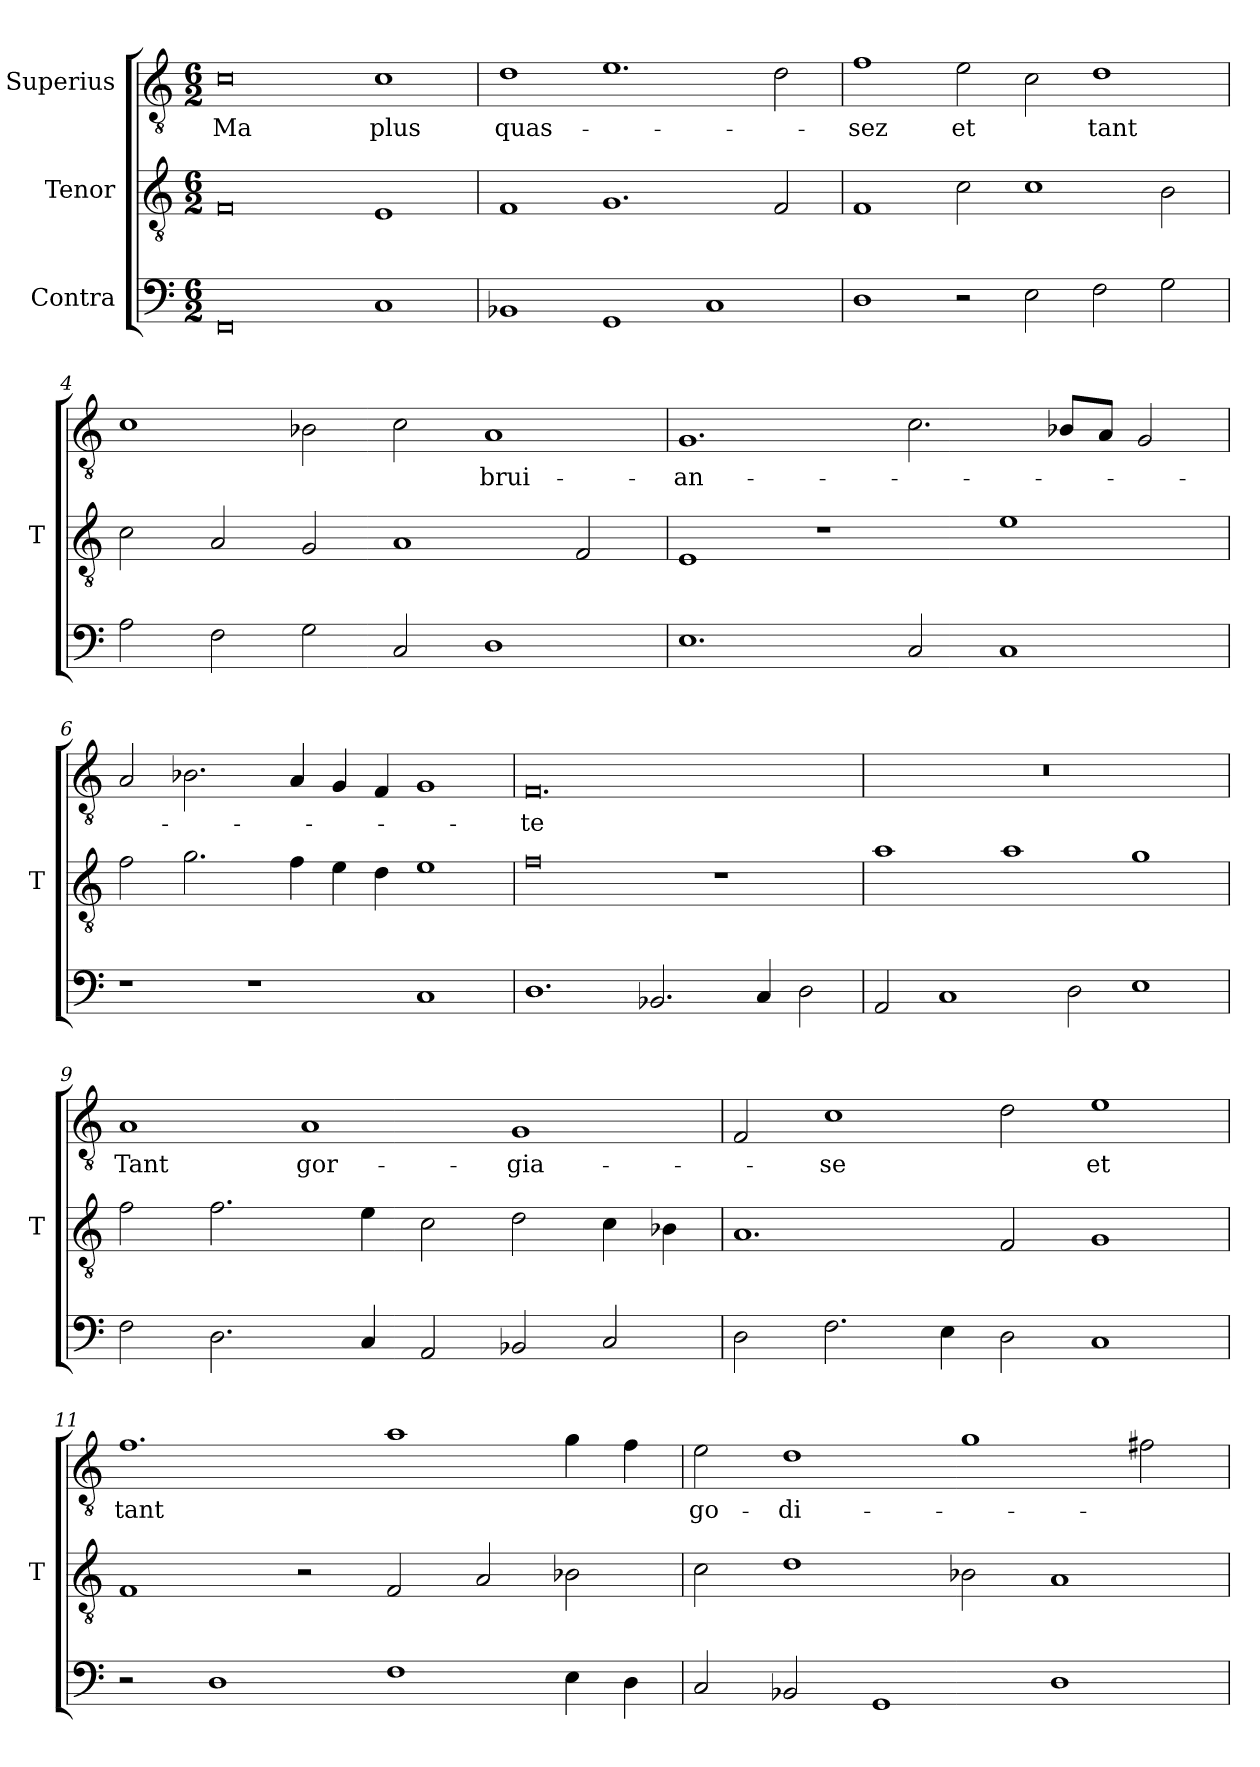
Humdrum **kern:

**kern	**kern	**kern	**text
*part3	*part2	*part1	*part1
*staff3	*staff2	*staff1	*staff1
*I"Contra	*I"Tenor	*I"Superius	*
*	*I'T	*	*
*clefF4	*clefGv2	*clefGv2	*
*M6/2	*M6/2	*M6/2	*
=1	=1	=1	=1
0FF	0F	0c	-Ma
1C	1E	1c	-plus
=2	=2	=2	=2
1BB-X	1F	1d	quas-
1GG	1.G	1.e	.
1C	.	.	.
.	2F	2d	.
=3	=3	=3	=3
1D	1F	1f	-sez
2r	2c	2e	-et
2E	1c	2c	.
2F	.	1d	-tant
2G	2B	.	.
=4	=4	=4	=4
2A	2c	1c	.
2F	2A	.	.
2G	2G	2B-X	.
2C	1A	2c	.
1D	.	1A	brui-
.	2F	.	.
=5	=5	=5	=5
1.E	1E	1.G	-an-
.	1r	.	.
2C	.	2.c	.
1C	1e	.	.
.	.	8B-X/L	.
.	.	8A/J	.
.	.	2G	.
=6	=6	=6	=6
1r	2f	2A	.
.	2.g	2.B-X	.
1r	.	.	.
.	4f	4A	.
.	4e	4G	.
.	4d	4F	.
1C	1e	1G	.
=7	=7	=7	=7
1.D	0f	0.F	-te
2.BB-X	.	.	.
.	1r	.	.
4C	.	.	.
2D	.	.	.
=8	=8	=8	=8
2AA	1a	0.r	.
1C	.	.	.
.	1a	.	.
2D	.	.	.
1E	1g	.	.
=9	=9	=9	=9
2F	2f	1A	-Tant
2.D	2.f	.	.
.	.	1A	gor-
4C	4e	.	.
2AA	2c	.	.
2BB-X	2d	1G	-gia-
2C	4c	.	.
.	4B-X	.	.
=10	=10	=10	=10
2D	1.A	2F	.
2.F	.	1c	-se
4E	.	.	.
2D	2F	2d	.
1C	1G	1e	-et
=11	=11	=11	=11
2r	1F	1.f	-tant
1D	.	.	.
.	2r	.	.
1F	2F	1a	.
.	2A	.	.
4E	2B-X	4g	.
4D	.	4f	.
=12	=12	=12	=12
2C	2c	2e	go-
2BB-X	1d	1d	-di-
1GG	.	.	.
.	2B-X	1g	.
1D	1A	.	.
.	.	2f#X	.
=	=	=	=
*-	*-	*-	*-
